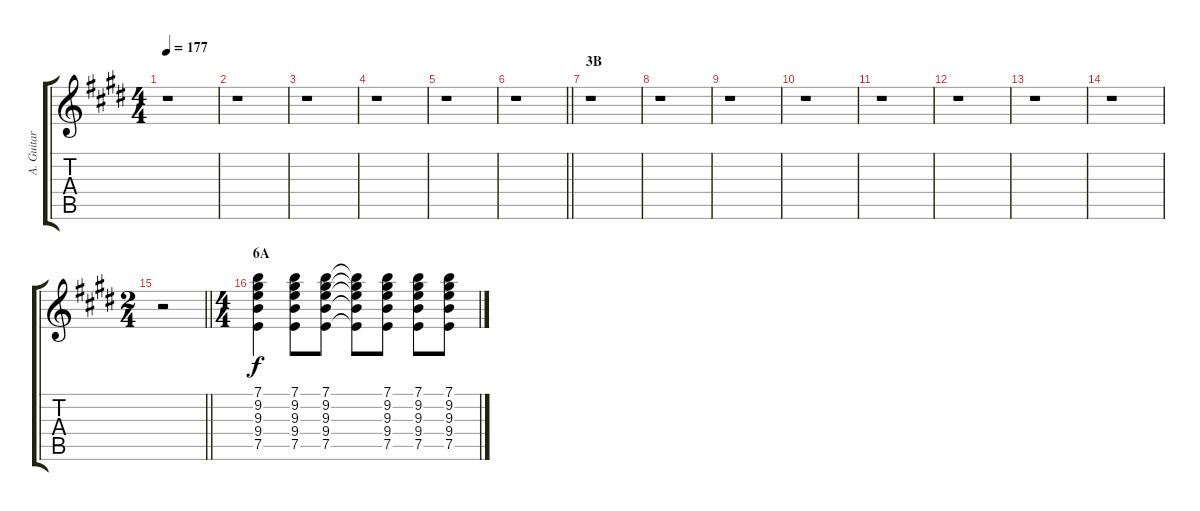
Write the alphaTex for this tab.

\track ("A. Guitar" "A. Guitar") {instrument acousticguitarsteel}
\staff {score tabs}
\tuning (E4 B3 G3 D3 A2 E2) {hide}
\ts (4 4)
\tempo 177
\clef g2
\ks e
r.1{dy f} |
r.1 |
r.1 |
r.1 |
r.1 |
\barLineRight lightlight
r.1 |
\section ("" "3B")
r.1 |
r.1 |
r.1 |
r.1 |
r.1 |
r.1 |
r.1 |
r.1 |
\ts (2 4)
\barLineRight lightlight
r.2 |
\ts (4 4)
\section ("" "6A")
(7.1 9.2 9.3 9.4 7.5).4 (7.1 9.2 9.3 9.4 7.5).8 (7.1 9.2 9.3 9.4 7.5).8 (7.1{t} 9.2{t} 9.3{t} 9.4{t} 7.5{t}).8 (7.1 9.2 9.3 9.4 7.5).8 (7.1 9.2 9.3 9.4 7.5).8 (7.1 9.2 9.3 9.4 7.5).8
